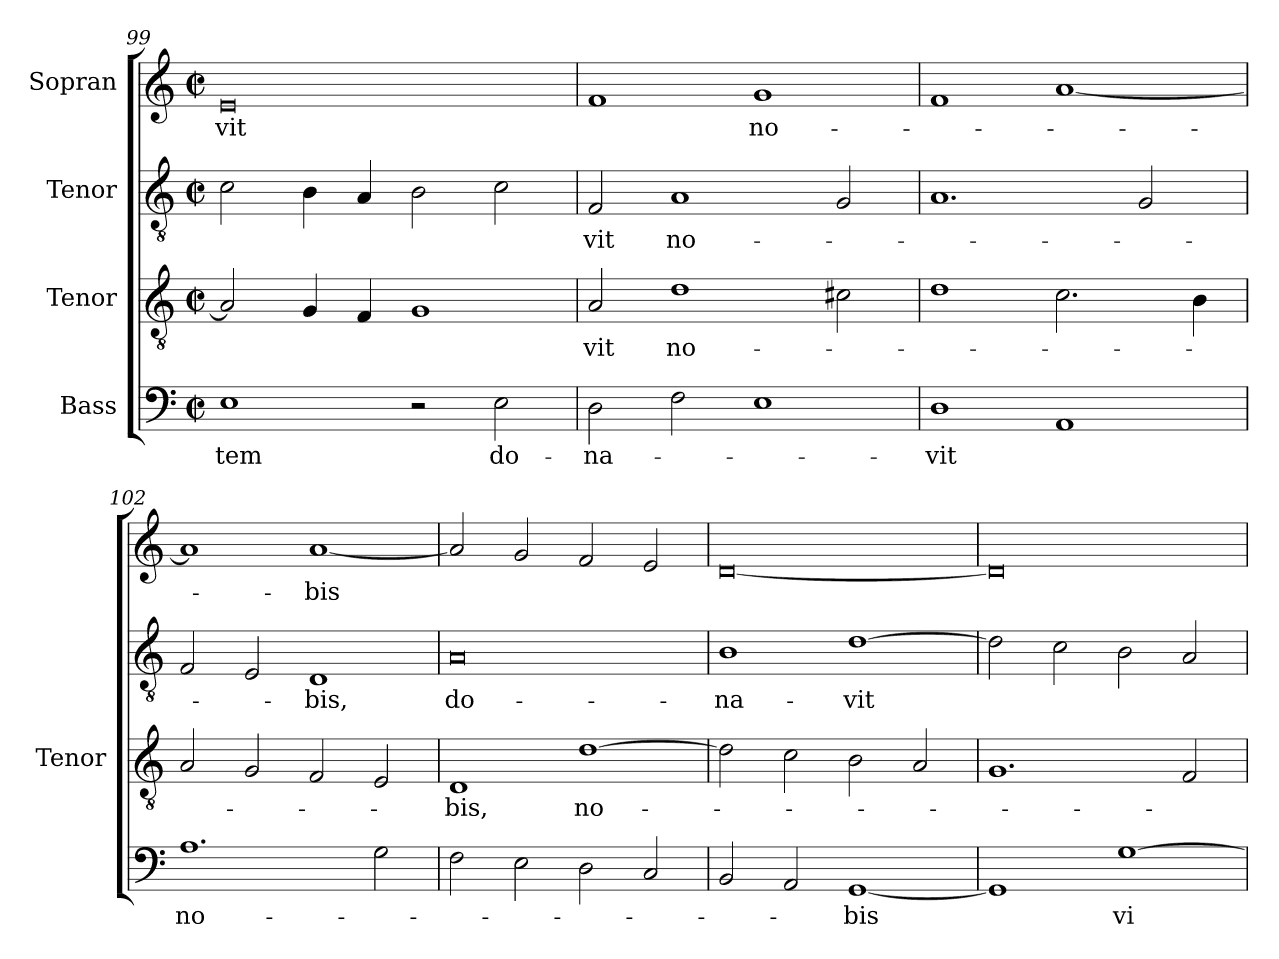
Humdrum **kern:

**kern	**text	**kern	**text	**kern	**text	**kern	**text
*part4	*part4	*part3	*part3	*part2	*part2	*part1	*part1
*staff4	*staff4	*staff3	*staff3	*staff2	*staff2	*staff1	*staff1
*I"Bass	*	*I"Tenor	*	*I"Tenor	*	*I"Sopran	*
*	*	*I'Tenor	*	*	*	*	*
!!LO:PB:g=z
*clefF4	*	*clefGv2	*	*clefGv2	*	*clefG2	*
*	*	*ITrd7c12	*	*ITrd7c12	*	*	*
*k[]	*	*k[]	*	*k[]	*	*k[]	*
*M2/2	*	*M2/2	*	*M2/2	*	*M2/2	*
*met(c|)	*	*met(c|)	*	*met(c|)	*	*met(c|)	*
=99	=99	=99	=99	=99	=99	=99	=99
!	!LO:LY:b:color=#000000	!	!	!	!	!	!
!	!	!	!	!	!	!	!LO:LY:b:color=#000000
1Ei	-tem	2AAi/]	.	2Ci\	.	0ei	-vit
.	.	4GGi/	.	4BBi\	.	.	.
.	.	4FFi/	.	4AAi/	.	.	.
2r	.	1GGi	.	2BBi\	.	.	.
!	!LO:LY:b:color=#000000	!	!	!	!	!	!
2Ei\	do-	.	.	2Ci\	.	.	.
=100	=100	=100	=100	=100	=100	=100	=100
!	!LO:LY:b:color=#000000	!	!	!	!	!	!
!	!	!	!LO:LY:b:color=#000000	!	!	!	!
!	!	!	!	!	!LO:LY:b:color=#000000	!	!
2Di\	-na-	2AAi/	-vit	2FFi/	-vit	1fi	.
!	!	!	!LO:LY:b:color=#000000	!	!	!	!
!	!	!	!	!	!LO:LY:b:color=#000000	!	!
2Fi\	.	1Di	no-	1AAi	no-	.	.
!	!	!	!	!	!	!	!LO:LY:b:color=#000000
1Ei	.	.	.	.	.	1gi	no-
.	.	2C#Xi\	.	2GGi/	.	.	.
=101	=101	=101	=101	=101	=101	=101	=101
!	!LO:LY:b:color=#000000	!	!	!	!	!	!
1Di	-vit	1Di	.	1.AAi	.	1fi	.
1AAi	.	2.Ci\	.	.	.	[<1ai	.
.	.	.	.	2GGi/	.	.	.
.	.	4BBi\	.	.	.	.	.
=102	=102	=102	=102	=102	=102	=102	=102
!	!LO:LY:b:color=#000000	!	!	!	!	!	!
1.Ai	no-	2AAi/	.	2FFi/	.	1ai]	.
.	.	2GGi/	.	2EEi/	.	.	.
!	!	!	!	!	!LO:LY:b:color=#000000	!	!
!	!	!	!	!	!	!	!LO:LY:b:color=#000000
.	.	2FFi/	.	1DDi	-bis,	[<1ai	-bis
2Gi\	.	2EEi/	.	.	.	.	.
=103	=103	=103	=103	=103	=103	=103	=103
!	!	!	!LO:LY:b:color=#000000	!	!	!	!
!	!	!	!	!	!LO:LY:b:color=#000000	!	!
2Fi\	.	1DDi	-bis,	0AAi	do-	2ai/]	.
2Ei\	.	.	.	.	.	2gi/	.
!	!	!	!LO:LY:b:color=#000000	!	!	!	!
2Di\	.	[>1Di	no-	.	.	2fi/	.
2Ci/	.	.	.	.	.	2ei/	.
=104	=104	=104	=104	=104	=104	=104	=104
!	!	!	!	!	!LO:LY:b:color=#000000	!	!
2BBi/	.	2Di\]	.	1BBi	-na-	[<0di	.
2AAi/	.	2Ci\	.	.	.	.	.
!	!LO:LY:b:color=#000000	!	!	!	!	!	!
!	!	!	!	!	!LO:LY:b:color=#000000	!	!
[<1GGi	-bis	2BBi\	.	[>1Di	-vit	.	.
.	.	2AAi/	.	.	.	.	.
=105	=105	=105	=105	=105	=105	=105	=105
1GGi]	.	1.GGi	.	2Di\]	.	0di]	.
.	.	.	.	2Ci\	.	.	.
!	!LO:LY:b:color=#000000	!	!	!	!	!	!
[>1Gi	vi-	.	.	2BBi\	.	.	.
.	.	2FFi/	.	2AAi/	.	.	.
=	=	=	=	=	=	=	=
*-	*-	*-	*-	*-	*-	*-	*-
